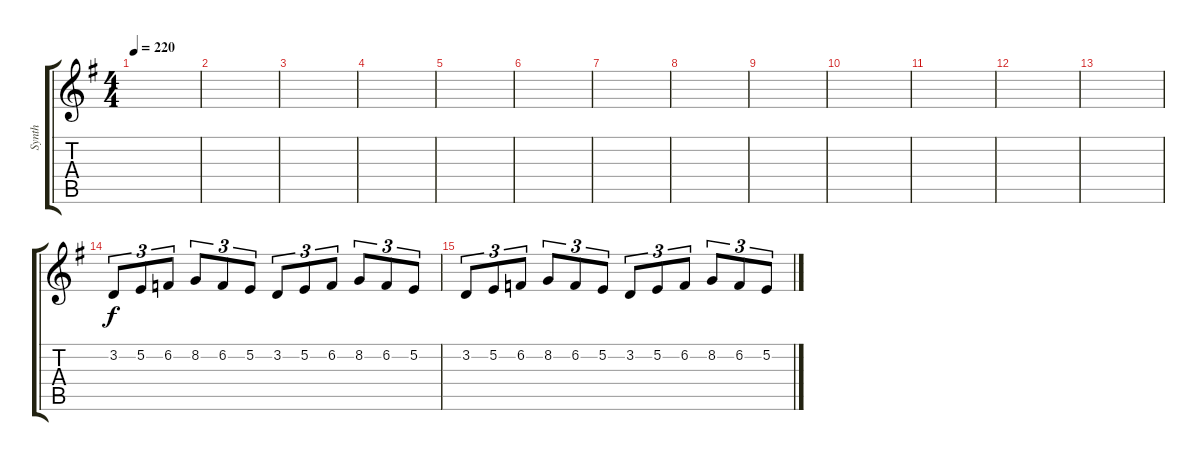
\track ("Synth" "Synth") {instrument synthbrass2}
\staff {score tabs}
\tuning (E4 B3 G3 D3 A2 E2) {hide}
\ts (4 4)
\tempo 220
\clef g2
\ks g
|
|
|
|
|
|
|
|
|
|
|
|
|
3.2.8{tu (3 2)} 5.2.8{tu (3 2)} 6.2.8{tu (3 2)} 8.2.8{tu (3 2)} 6.2.8{tu (3 2)} 5.2.8{tu (3 2)} 3.2.8{tu (3 2)} 5.2.8{tu (3 2)} 6.2.8{tu (3 2)} 8.2.8{tu (3 2)} 6.2.8{tu (3 2)} 5.2.8{tu (3 2)} |
3.2.8{tu (3 2)} 5.2.8{tu (3 2)} 6.2.8{tu (3 2)} 8.2.8{tu (3 2)} 6.2.8{tu (3 2)} 5.2.8{tu (3 2)} 3.2.8{tu (3 2)} 5.2.8{tu (3 2)} 6.2.8{tu (3 2)} 8.2.8{tu (3 2)} 6.2.8{tu (3 2)} 5.2.8{tu (3 2)}
